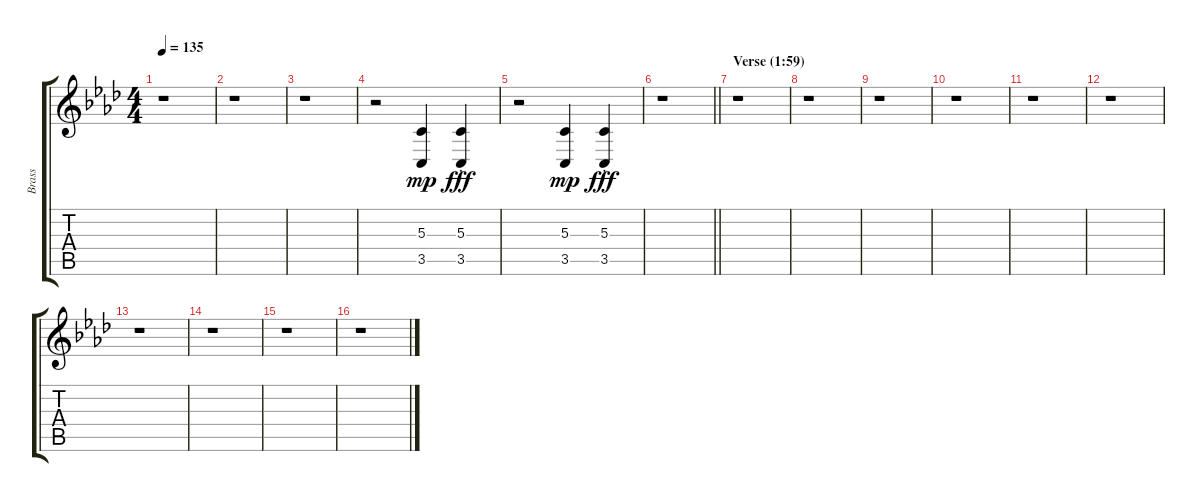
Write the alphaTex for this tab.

\track ("Brass" "Brass") {instrument trombone}
\staff {score tabs}
\tuning (E4 B3 G3 D3 A2 E2) {hide}
\ts (4 4)
\tempo 135
\clef g2
\ks fminor
r.1{dy f} |
r.1 |
r.1 |
r.2 (5.3 3.5).4{dy mp volume 8 balance 13 instrument brasssection} (5.3{st} 3.5{st}).4{dy fff} |
r.2 (5.3 3.5).4{dy mp} (5.3{st} 3.5{st}).4{dy fff} |
\barLineRight lightlight
r.1 |
\section ("" "Verse (1:59)")
r.1 |
r.1 |
r.1 |
r.1 |
r.1 |
r.1 |
r.1 |
r.1 |
r.1 |
r.1
